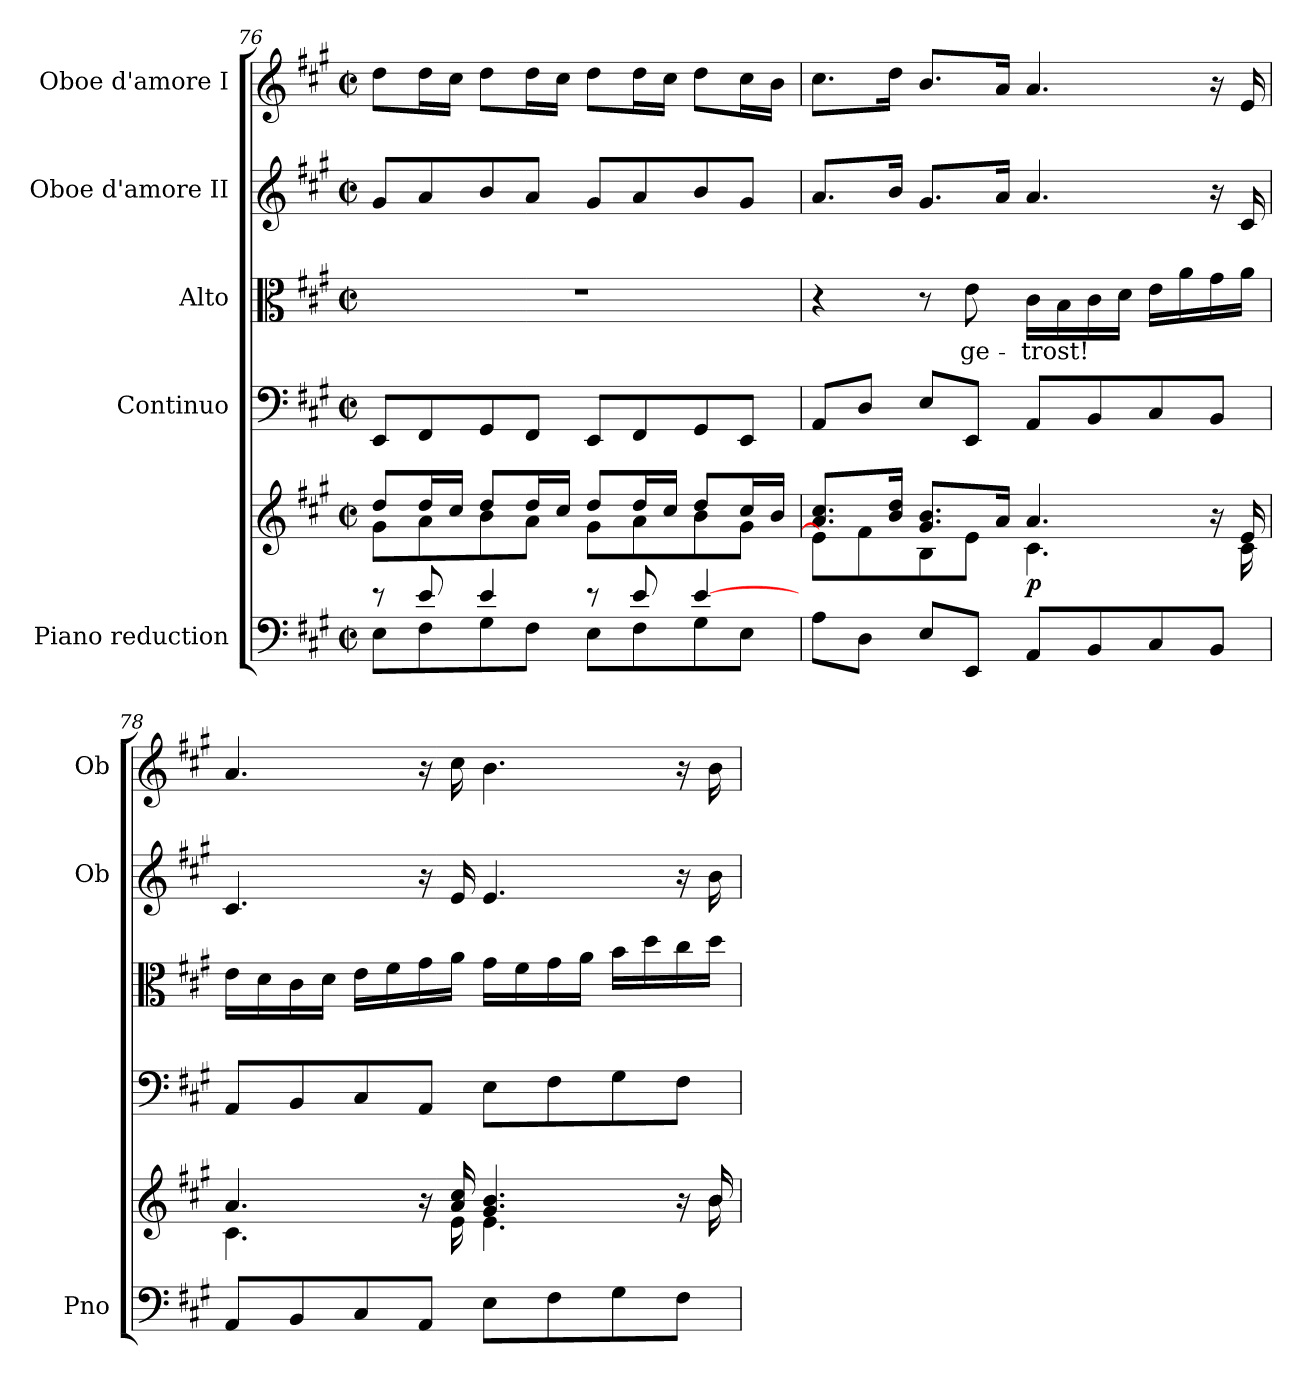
**kern	**kern	**dynam	**kern	**dynam	**kern	**text	**kern	**kern
*part5	*part5	*part5	*part4	*part4	*part3	*part3	*part2	*part1
*staff6	*staff5	*staff5/6	*staff4	*staff4	*staff3	*staff3	*staff2	*staff1
*I"Piano reduction	*	*	*I"Continuo	*	*I"Alto	*	*I"Oboe d'amore II	*I"Oboe d'amore I
*I'Pno	*	*	*	*	*	*	*I'Ob	*I'Ob
*clefF4	*clefG2	*	*clefF4	*	*clefC3	*	*clefG2	*clefG2
*k[f#c#g#]	*k[f#c#g#]	*	*k[f#c#g#]	*	*k[f#c#g#]	*	*k[f#c#g#]	*k[f#c#g#]
*M2/2	*M2/2	*	*M2/2	*	*M2/2	*	*M2/2	*M2/2
*met(c|)	*met(c|)	*	*met(c|)	*	*met(c|)	*	*met(c|)	*met(c|)
=76	=76	=76	=76	=76	=76	=76	=76	=76
*^	*^	*	*	*	*	*	*	*
8r	8E\L	8dd/L	8g#\L	.	8EE/L	.	1r	.	8g#/L	8dd\L
8e/	8F#\	16dd/L	8a\	.	8FF#/	.	.	.	8a/	16dd\L
.	.	16cc#/JJ	.	.	.	.	.	.	.	16cc#\JJ
4e/	8G#\	8dd/L	8b\	.	8GG#/	.	.	.	8b/	8dd\L
.	8F#\J	16dd/L	8a\J	.	8FF#/J	.	.	.	8a/J	16dd\L
.	.	16cc#/JJ	.	.	.	.	.	.	.	16cc#\JJ
8r	8E\L	8dd/L	8g#\L	.	8EE/L	.	.	.	8g#/L	8dd\L
8e/	8F#\	16dd/L	8a\	.	8FF#/	.	.	.	8a/	16dd\L
.	.	16cc#/JJ	.	.	.	.	.	.	.	16cc#\JJ
[4e/	8G#\	8dd/L	8b\	.	8GG#/	.	.	.	8b/	8dd\L
.	8E\J	16cc#/L	8g#\J	.	8EE/J	.	.	.	8g#/J	16cc#\L
.	.	16b/JJ	.	.	.	.	.	.	.	16b\JJ
*v	*v	*	*	*	*	*	*	*	*	*
!!LO:LB:g=z
=77	=77	=77	=77	=77	=77	=77	=77	=77	=77
8A\L	8.a/ 8.cc#/L	8e\L]	.	8AA/L	.	4r	.	8.a/L	8.cc#\L
8D\J	.	8f#\	.	8D/J	.	.	.	.	.
.	16b/ 16dd/Jk	.	.	.	.	.	.	16b/Jk	16dd\Jk
8E/L	8.g#/ 8.b/L	8B\	.	8E/L	.	8r	.	8.g#/L	8.b/L
!	!	!	!	!	!LO:DY:a	!	!LO:LY:b	!	!
8EE/J	.	8e\J	.	8EE/J	other-dynamics	8e\	ge-	.	.
.	16a/Jk	.	.	.	.	.	.	16a/Jk	16a/Jk
!	!	!	!LO:DY:b	!	!	!	!LO:LY:b	!	!
8AA/L	4.a/	4.c#\	p	8AA/L	.	16c#\LL	-trost!	4.a/	4.a/
.	.	.	.	.	.	16B\	.	.	.
8BB/	.	.	.	8BB/	.	16c#\	.	.	.
.	.	.	.	.	.	16d\JJ	.	.	.
8C#/	.	.	.	8C#/	.	16e\LL	.	.	.
.	.	.	.	.	.	16a\	.	.	.
8BB/J	16r	16ryy	.	8BB/J	.	16g#\	.	16r	16r
.	16e/	16c#\	.	.	.	16a\JJ	.	16c#/	16e/
=78	=78	=78	=78	=78	=78	=78	=78	=78	=78
8AA/L	4.a/	4.c#\	.	8AA/L	.	16e\LL	.	4.c#/	4.a/
.	.	.	.	.	.	16d\	.	.	.
8BB/	.	.	.	8BB/	.	16c#\	.	.	.
.	.	.	.	.	.	16d\JJ	.	.	.
8C#/	.	.	.	8C#/	.	16e\LL	.	.	.
.	.	.	.	.	.	16f#\	.	.	.
8AA/J	16r	16ryy	.	8AA/J	.	16g#\	.	16r	16r
.	16a/ 16cc#/	16e\	.	.	.	16a\JJ	.	16e/	16cc#\
8E\L	4.g#/ 4.b/	4.e\	.	8E\L	.	16g#\LL	.	4.e/	4.b\
.	.	.	.	.	.	16f#\	.	.	.
8F#\	.	.	.	8F#\	.	16g#\	.	.	.
.	.	.	.	.	.	16a\JJ	.	.	.
8G#\	.	.	.	8G#\	.	16b\LL	.	.	.
.	.	.	.	.	.	16dd\	.	.	.
8F#\J	16r	16ryy	.	8F#\J	.	16cc#\	.	16r	16r
.	16b/	16b\	.	.	.	16dd\JJ	.	16b\	16b\
*	*v	*v	*	*	*	*	*	*	*
=	=	=	=	=	=	=	=	=
*-	*-	*-	*-	*-	*-	*-	*-	*-
